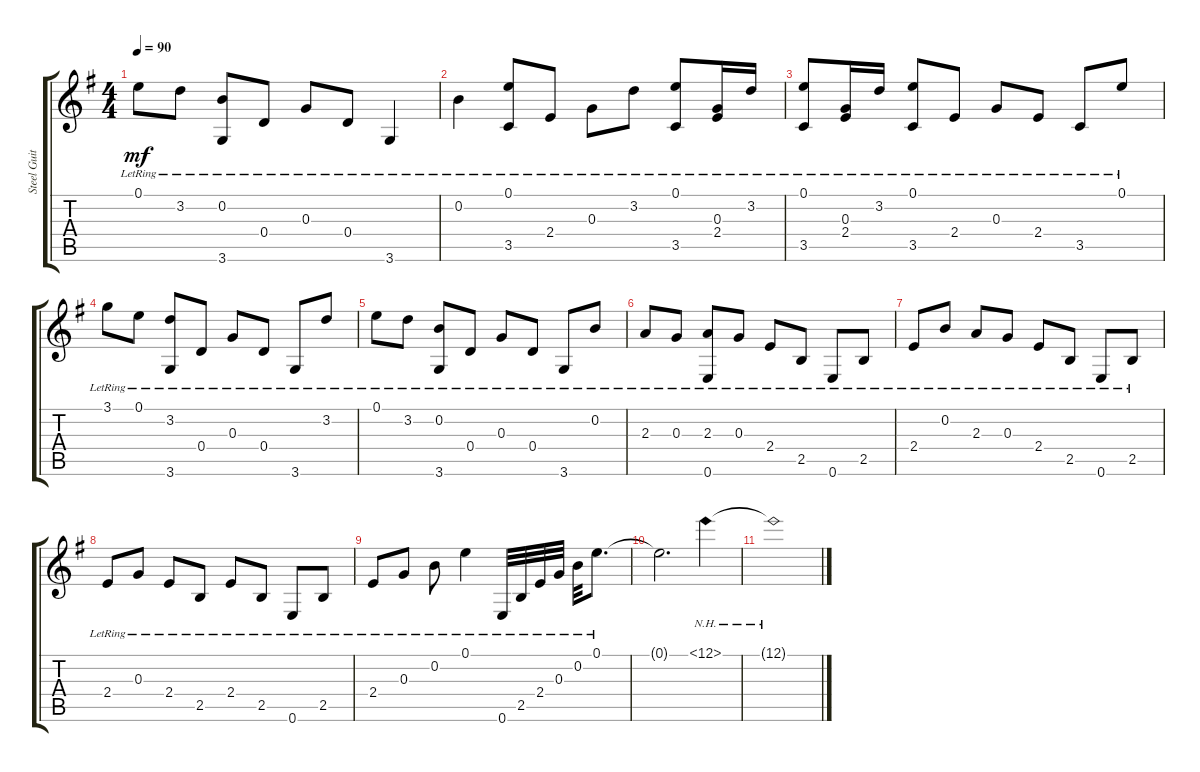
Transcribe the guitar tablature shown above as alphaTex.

\track ("Steel Guitar" "Steel Guit") {instrument acousticguitarsteel}
\staff {score tabs}
\tuning (E4 B3 G3 D3 A2 E2) {hide}
\ts (4 4)
\tempo 90
\clef g2
\ks g
0.1{lr}.8{dy mf} 3.2{lr}.8 (0.2{lr} 3.6{lr}).8 0.4{lr}.8 0.3{lr}.8 0.4{lr}.8 3.6{lr}.4 |
0.2{lr}.4 (0.1{lr} 3.5{lr}).8 2.4{lr}.8 0.3{lr}.8 3.2{lr}.8 (0.1{lr} 3.5{lr}).8 (0.3{lr} 2.4{lr}).16 3.2{lr}.16 |
(0.1{lr} 3.5{lr}).8 (0.3{lr} 2.4{lr}).16 3.2{lr}.16 (0.1{lr} 3.5{lr}).8 2.4{lr}.8 0.3{lr}.8 2.4{lr}.8 3.5{lr}.8 0.1{lr}.8 |
3.1{lr}.8 0.1{lr}.8 (3.2{lr} 3.6{lr}).8 0.4{lr}.8 0.3{lr}.8 0.4{lr}.8 3.6{lr}.8 3.2{lr}.8 |
0.1{lr}.8 3.2{lr}.8 (0.2{lr} 3.6{lr}).8 0.4{lr}.8 0.3{lr}.8 0.4{lr}.8 3.6{lr}.8 0.2{lr}.8 |
2.3{lr}.8 0.3{lr}.8 (2.3{lr} 0.6{lr}).8 0.3{lr}.8 2.4{lr}.8 2.5{lr}.8 0.6{lr}.8 2.5{lr}.8 |
2.4{lr}.8 0.2{lr}.8 2.3{lr}.8 0.3{lr}.8 2.4{lr}.8 2.5{lr}.8 0.6{lr}.8 2.5{lr}.8 |
2.4{lr}.8 0.3{lr}.8 2.4{lr}.8 2.5{lr}.8 2.4{lr}.8 2.5{lr}.8 0.6{lr}.8 2.5{lr}.8 |
2.4{lr}.8 0.3{lr}.8 0.2{lr}.8 0.1{lr}.4 0.6{lr}.32 2.5{lr}.32 2.4{lr}.32 0.3{lr}.32 0.2{lr}.32 0.1{lr}.8{d} |
0.1{t}.2{d} 12.1{nh}.4 |
12.1{nh t}.1
